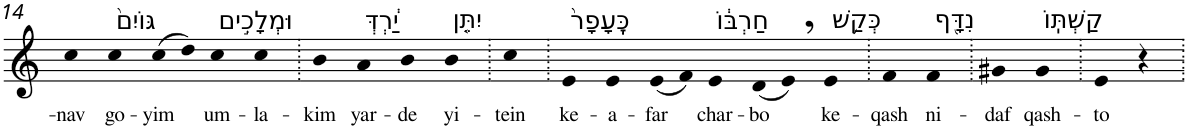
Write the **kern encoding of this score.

**kern	**text
*part1	*part1
*staff1	*staff1
*I"Piano	*
*I'Pno	*
!!LO:PB:g=z
*clefG2	*
*k[]	*
=14	=14
!	!LO:LY:b
4cc	-nav
!LO:TX:a:t=גּוֹיִם֙	!
!	!LO:LY:b
4cc	go-
!	!LO:LY:b
(8cc	-yim
8dd)	.
!LO:TX:a:t=וּמְלָכִ֣ים	!
!	!LO:LY:b
4cc	um-
!	!LO:LY:b
4cc	-la-
=15.	=15.
!	!LO:LY:b
4b	-kim
!LO:TX:a:t=יַ֔רְדְּ	!
!	!LO:LY:b
4a	yar-
!	!LO:LY:b
4b	-de
!LO:TX:a:t=יִתֵּ֤ן	!
!	!LO:LY:b
4b	yi-
=16.	=16.
!	!LO:LY:b
4cc	-tein
=17.	=17.
!LO:TX:a:t=כֶּֽעָפָר֙	!
!	!LO:LY:b
4e	ke-
!	!LO:LY:b
4e	-a-
!	!LO:LY:b
(8e	-far
8f)	.
!LO:TX:a:t=חַרְבּ֔וֹ	!
!	!LO:LY:b
4e	char-
!	!LO:LY:b
(8d	-bo
8e,)	.
!LO:TX:a:t=כְּקַ֥שׁ	!
!	!LO:LY:b
4e	ke-
=18.	=18.
!	!LO:LY:b
4f	-qash
!LO:TX:a:t=נִדָּ֖ף	!
!	!LO:LY:b
4f	ni-
=19.	=19.
!	!LO:LY:b
4g#X	-daf
!LO:TX:a:t=קַשְׁתּֽוֹ	!
!	!LO:LY:b
4g#	qash-
=20.	=20.
!	!LO:LY:b
4e	-to
4r	.
=.	=.
*-	*-
